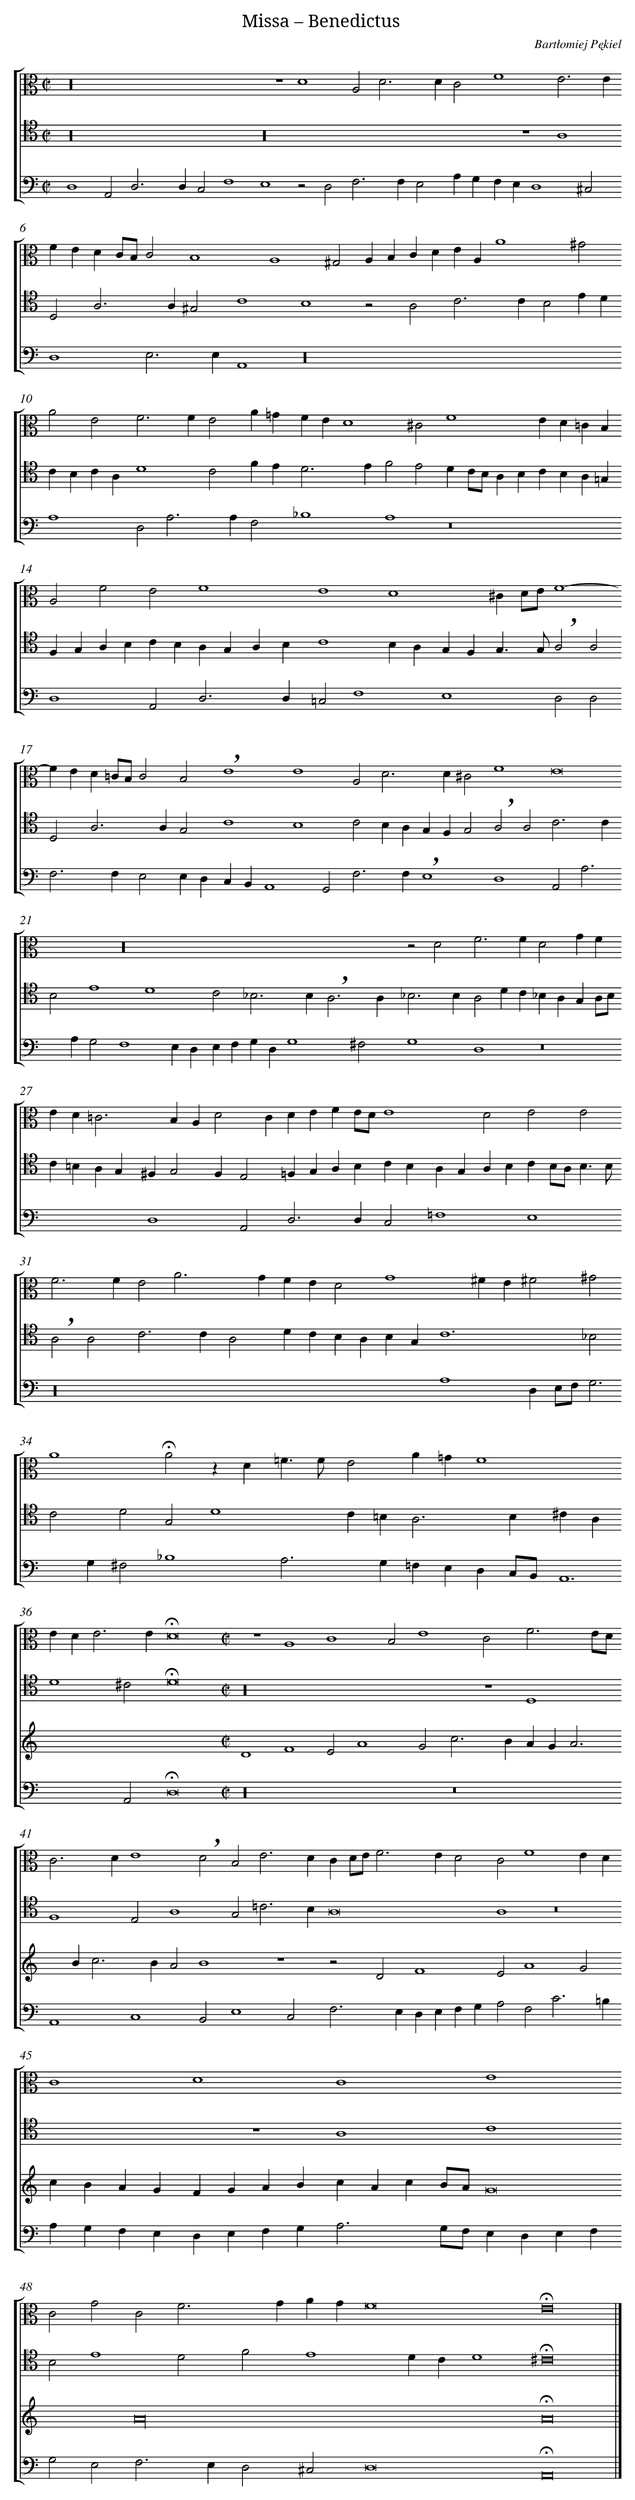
X:1
T: Missa – Benedictus
C: Bartłomiej Pękiel
L: 1/4
M: C|
%%staves [1 2 3 4]
V: 1 clef=alto
V: 2 clef=tenor
V: 3
V: 4 clef=bass
K: C
[V:1] z16 [|]
[V:2] z16 [|]
[V:3] x8 [|]
[V:4] D,4A,,2D,3 [|]
[V:1]  [|]
[V:2]  [|]
[V:3] x8 [|]
[V:4] D,C,2F,4 [|]
[V:1] z4D4 [|]
[V:2] z16 [|]
[V:3] x8 [|]
[V:4] E,4z2D,2 [|]
[V:1] A,2D2>D2C2 [|]
[V:2]  [|]
[V:3] x8 [|]
[V:4] F,2>F,2E,2A,G, [|]
[V:1] F4E3E [|]
[V:2] z4A,4 [|]
[V:3] x8 [|]
[V:4] F,E,D,4^C,2 [|]
[V:1] FEDC/B,/C2B,4 [|]
[V:2] D,2A,2>A,2^G,2 [|]
[V:3] x8 [|]
[V:4] D,4E,3E, [|]
[V:1] A,4^G,2 [|]
[V:2] C4B,4 [|]
[V:3] x8 [|]
[V:4] A,,4z16 [|]
[V:1] A,B,CDEA,A4 [|]
[V:2] z2A,2C3C [|]
[V:3] x8 [|]
[V:4]  [|]
[V:1] ^G2A2E2 [|]
[V:2] B,2EDCB,CA, [|]
[V:3] x8 [|]
[V:4] A,4 [|]
[V:1] F2>F2E2A=G [|]
[V:2] D4C2FE [|]
[V:3] x8 [|]
[V:4] D,2A,2>A,2F,2 [|]
[V:1] FED4^C2 [|]
[V:2] D2>E2F2E2 [|]
[V:3] x8 [|]
[V:4] _B,4A,4 [|]
[V:1] F4ED=CB, [|]
[V:2] DC/B,/A,B,CB,A,=G, [|]
[V:3] x8 [|]
[V:4] z8 [|]
[V:1] A,2F2E2F4 [|]
[V:2] F,G,A,B,CB,A,G, [|]
[V:3] x8 [|]
[V:4] D,4A,,2D,3 [|]
[V:1] E4D4 [|]
[V:2] A,B,C4B,A, [|]
[V:3] x8 [|]
[V:4] D,=C,2F,4 [|]
[V:1] ^CD/E/F4- [|]
[V:2] G,F,G,>G,!breath!A,2A,2 [|]
[V:3] x8 [|]
[V:4] E,4D,2D,2 [|]
[V:1] FED=C/B,/C2B,2 [|]
[V:2] D,2A,2>A,2G,2 [|]
[V:3] x8 [|]
[V:4] F,2>F,2E,2E,D, [|]
[V:1] !breath!E4E4 [|]
[V:2] C4B,4 [|]
[V:3] x8 [|]
[V:4] C,B,,A,,4G,,2 [|]
[V:1] A,2D2>D2^C2 [|]
[V:2] C2B,A,G,F,G,2 [|]
[V:3] x8 [|]
[V:4] F,2>F,2!breath!E,4 [|]
[V:1] F4E8 [|]
[V:2] !breath!A,2A,2C3C [|]
[V:3] x8 [|]
[V:4] D,4A,,2A,3 [|]
[V:1] z16 [|]
[V:2] B,2E4D4 [|]
[V:3] x8 [|]
[V:4] A,G,2F,4 [|]
[V:1]  [|]
[V:2] C2_B,3B, [|]
[V:3] x8 [|]
[V:4] E,D,E,F,G,D,G,4 [|]
[V:1] z2D2 [|]
[V:2] !breath!A,2>A,2_B,3B, [|]
[V:3] x8 [|]
[V:4] ^F,2G,4 [|]
[V:1] F2>F2D2GF [|]
[V:2] A,2DC_B,A,G,A,/B,/ [|]
[V:3] x8 [|]
[V:4] D,4z8 [|]
[V:1] ED2<=C2B,A,D2 [|]
[V:2] C=B,A,G,^F,G,2F, [|]
[V:3] x8 [|]
[V:4] D,4 [|]
[V:1] CDEFE/D/E4 [|]
[V:2] E,2=F,G,A,B,CB, [|]
[V:3] x8 [|]
[V:4] A,,2D,2>D,2C,2 [|]
[V:1] D2E2E2 [|]
[V:2] A,G,A,B,CB,/A,<B,B,/ [|]
[V:3] x8 [|]
[V:4] =F,4E,4 [|]
[V:1] F2>F2E2A3 [|]
[V:2] !breath!A,2A,2C3C [|]
[V:3] x8 [|]
[V:4] z16 [|]
[V:1] GFED2G4 [|]
[V:2] A,2DCB,A,B,G, [|]
[V:3] x8 [|]
[V:4]  [|]
[V:1] ^FE^F2^G2 [|]
[V:2] C6_B,2 [|]
[V:3] x8 [|]
[V:4] A,4D,E,/F,/G,3 [|]
[V:1] A4!fermata!A2zD [|]
[V:2] C2D2G,2D4 [|]
[V:3] x8 [|]
[V:4] G,^F,2_B,4 [|]
[V:1] =F>FE2A=GF4 [|]
[V:2] C=B,2<A,2B, [|]
[V:3] x8 [|]
[V:4] A,2>G,2=F,E,D,C,/B,,/ [|]
[V:1] ED2<E2E [|]
[V:2] ^CA,D4^C2 [|]
[V:3] x8 [|]
[V:4] A,,6A,,2 [|]
[V:1] !fermata!D8 [|]
[V:2] !fermata!D8 [|]
[V:3] x8 [|]
[V:4] !fermata!D,8 [|]
[V:1] [M:C|]z4A,4 [|]
[V:2] [M:C|]z16 [|]
[V:3] [M:C|]D4F4 [|]
[V:4] [M:C|]z16 [|]
[V:1] C4B,2E4 [|]
[V:2]  [|]
[V:3] E2A4G2 [|]
[V:4]  [|]
[V:1] C2F3E/D/ [|]
[V:2] z4D,4 [|]
[V:3] c2>B2AGA3 [|]
[V:4] z8 [|]
[V:1] C2>D2E4 [|]
[V:2] F,4E,2A,4 [|]
[V:3] B2<c2BA2 [|]
[V:4] A,,4C,4 [|]
[V:1] !breath!D2B,2E3D [|]
[V:2] G,2=C3B, [|]
[V:3] B4z4 [|]
[V:4] B,,2E,4C,2 [|]
[V:1] CD/E/F2>E2D2 [|]
[V:2] A,8 [|]
[V:3] z2D2F4 [|]
[V:4] F,2>E,2D,E,F,G, [|]
[V:1] C2F4ED [|]
[V:2] A,4z8 [|]
[V:3] E2A4G2 [|]
[V:4] A,2F,2C3=B, [|]
[V:1] C4D4 [|]
[V:2] z4 [|]
[V:3] cBAGFGAB [|]
[V:4] A,G,F,E,D,E,F,G, [|]
[V:1] C4E4 [|]
[V:2] A,4C4 [|]
[V:3] cAcB/A/G8 [|]
[V:4] A,3G,/F,/E,D,E,F, [|]
[V:1] C2G2C2F3 [|]
[V:2] B,2E4D2 [|]
[V:3] A16 [|]
[V:4] G,2E,2F,3E, [|]
[V:1] GAGF8 [|]
[V:2] F2E4DC [|]
[V:3]  [|]
[V:4] D,2^C,2D,8 [|]
[V:1] !fermata!E12 |]
[V:2] D4!fermata!^C12 |]
[V:3] !fermata!A12 |]
[V:4] !fermata!A,,12 |]
